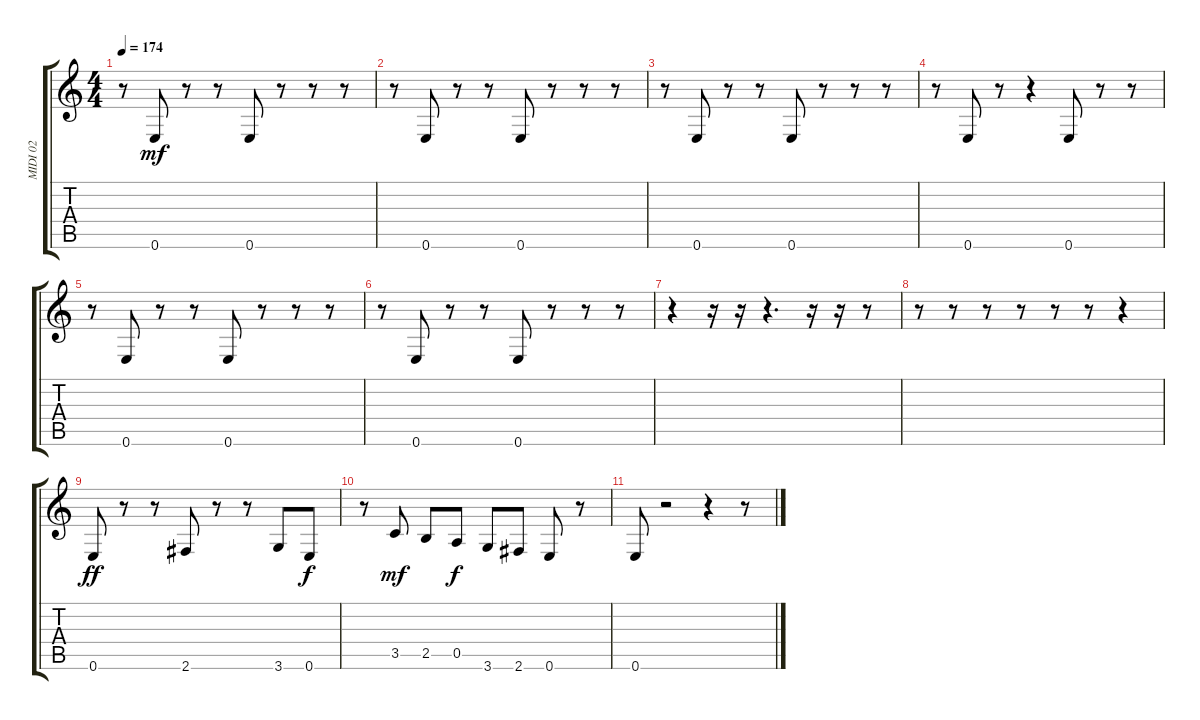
\track ("MIDI 02" "MIDI 02") {instrument electricbasspick}
\staff {score tabs}
\tuning (E4 B3 G3 D3 A2 E2) {hide}
\ts (4 4)
\tempo 174
\clef g2
\ks c
r.8{dy mp} 0.6.8{dy mf} r.8 r.8 0.6.8 r.8 r.8 r.8 |
r.8 0.6.8 r.8 r.8 0.6.8 r.8 r.8 r.8 |
r.8 0.6.8 r.8 r.8 0.6.8 r.8 r.8 r.8 |
r.8 0.6.8 r.8 r.4 0.6.8 r.8 r.8 |
r.8 0.6.8 r.8 r.8 0.6.8 r.8 r.8 r.8 |
r.8 0.6.8 r.8 r.8 0.6.8 r.8 r.8 r.8 |
r.4 r.16 r.16 r.4{d} r.16 r.16 r.8 |
r.8 r.8 r.8 r.8 r.8 r.8 r.4 |
0.6.8{dy ff} r.8 r.8 2.6.8 r.8 r.8 3.6.8 0.6.8{dy f} |
r.8 3.5.8{dy mf} 2.5.8 0.5.8{dy f} 3.6.8 2.6.8 0.6.8 r.8 |
0.6.8 r.2 r.4 r.8
